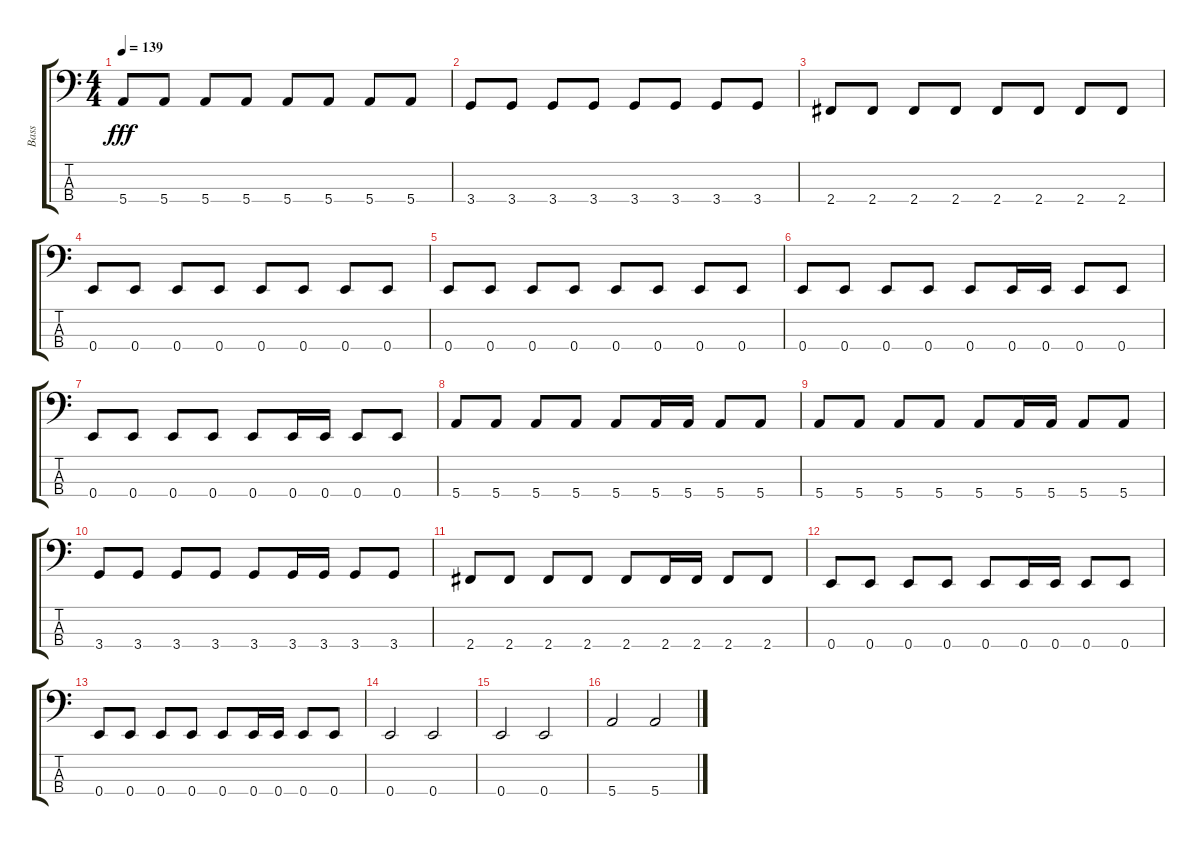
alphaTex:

\track ("Bass" "Bass") {instrument electricbassfinger}
\staff {score tabs}
\tuning (G2 D2 A1 E1) {hide}
\ts (4 4)
\tempo 139
\clef f4
\ks c
5.4.8{dy fff} 5.4.8 5.4.8 5.4.8 5.4.8 5.4.8 5.4.8 5.4.8 |
3.4.8 3.4.8 3.4.8 3.4.8 3.4.8 3.4.8 3.4.8 3.4.8 |
2.4.8 2.4.8 2.4.8 2.4.8 2.4.8 2.4.8 2.4.8 2.4.8 |
0.4.8 0.4.8 0.4.8 0.4.8 0.4.8 0.4.8 0.4.8 0.4.8 |
0.4.8 0.4.8 0.4.8 0.4.8 0.4.8 0.4.8 0.4.8 0.4.8 |
0.4.8 0.4.8 0.4.8 0.4.8 0.4.8 0.4.16 0.4.16 0.4.8 0.4.8 |
0.4.8 0.4.8 0.4.8 0.4.8 0.4.8 0.4.16 0.4.16 0.4.8 0.4.8 |
5.4.8 5.4.8 5.4.8 5.4.8 5.4.8 5.4.16 5.4.16 5.4.8 5.4.8 |
5.4.8 5.4.8 5.4.8 5.4.8 5.4.8 5.4.16 5.4.16 5.4.8 5.4.8 |
3.4.8 3.4.8 3.4.8 3.4.8 3.4.8 3.4.16 3.4.16 3.4.8 3.4.8 |
2.4.8 2.4.8 2.4.8 2.4.8 2.4.8 2.4.16 2.4.16 2.4.8 2.4.8 |
0.4.8 0.4.8 0.4.8 0.4.8 0.4.8 0.4.16 0.4.16 0.4.8 0.4.8 |
0.4.8 0.4.8 0.4.8 0.4.8 0.4.8 0.4.16 0.4.16 0.4.8 0.4.8 |
0.4.2 0.4.2 |
0.4.2 0.4.2 |
5.4.2 5.4.2
